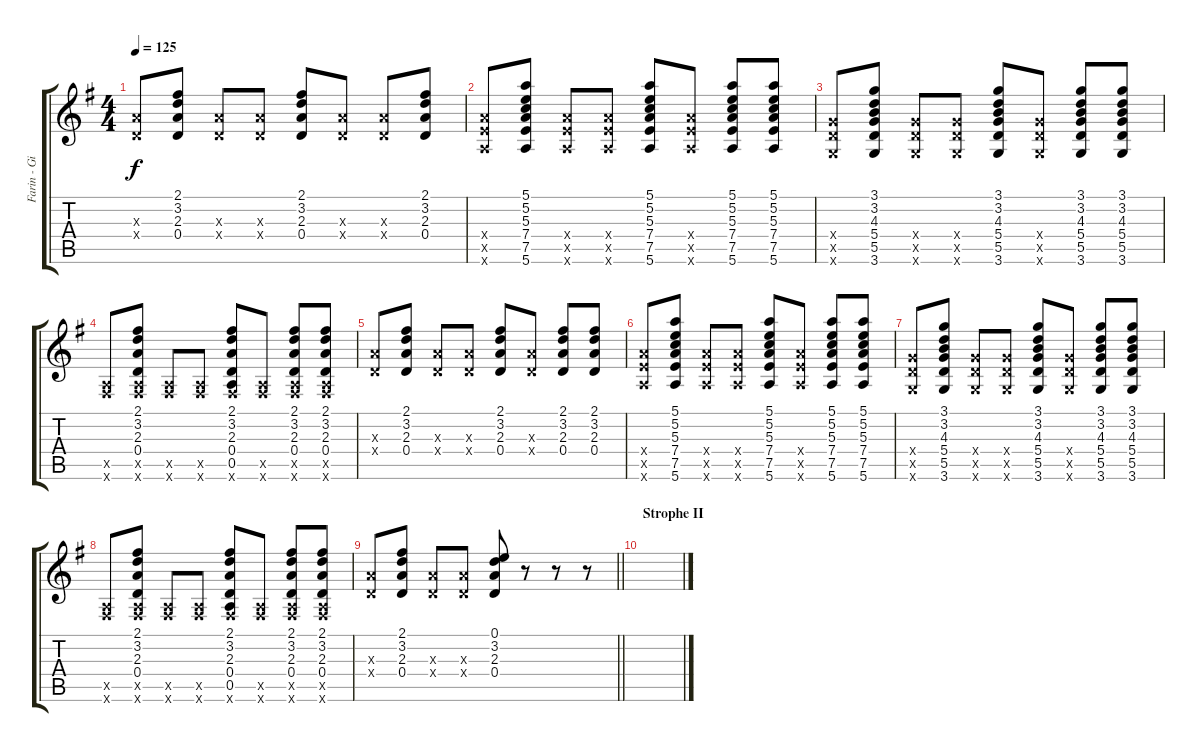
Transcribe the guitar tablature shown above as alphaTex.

\track ("Farin - Gitarre 1 (Verzerrt)" "Farin - Gi") {instrument overdrivenguitar}
\staff {score tabs}
\tuning (E4 B3 G3 D3 A2 E2) {hide}
\ts (4 4)
\tempo 125
\clef g2
\ks g
(2.3{x} 0.4{x}).8{dy f} (2.1 3.2 2.3 0.4).8 (2.3{x} 0.4{x}).8 (2.3{x} 0.4{x}).8 (2.1 3.2 2.3 0.4).8 (2.3{x} 0.4{x}).8 (2.3{x} 0.4{x}).8 (2.1 3.2 2.3 0.4).8 |
(7.4{x} 7.5{x} 5.6{x}).8 (5.1 5.2 5.3 7.4 7.5 5.6).8 (7.4{x} 7.5{x} 5.6{x}).8 (7.4{x} 7.5{x} 5.6{x}).8 (5.1 5.2 5.3 7.4 7.5 5.6).8 (7.4{x} 7.5{x} 5.6{x}).8 (5.1 5.2 5.3 7.4 7.5 5.6).8 (5.1 5.2 5.3 7.4 7.5 5.6).8 |
(5.4{x} 5.5{x} 3.6{x}).8 (3.1 3.2 4.3 5.4 5.5 3.6).8 (5.4{x} 5.5{x} 3.6{x}).8 (5.4{x} 5.5{x} 3.6{x}).8 (3.1 3.2 4.3 5.4 5.5 3.6).8 (5.4{x} 5.5{x} 3.6{x}).8 (3.1 3.2 4.3 5.4 5.5 3.6).8 (3.1 3.2 4.3 5.4 5.5 3.6).8 |
(0.5{x} 2.6{x}).8 (2.1 3.2 2.3 0.4 0.5{x} 2.6{x}).8 (0.5{x} 2.6{x}).8 (0.5{x} 2.6{x}).8 (2.1 3.2 2.3 0.4 0.5 2.6{x}).8 (0.5{x} 2.6{x}).8 (2.1 3.2 2.3 0.4 0.5{x} 2.6{x}).8 (2.1 3.2 2.3 0.4 0.5{x} 2.6{x}).8 |
(2.3{x} 0.4{x}).8 (2.1 3.2 2.3 0.4).8 (2.3{x} 0.4{x}).8 (2.3{x} 0.4{x}).8 (2.1 3.2 2.3 0.4).8 (2.3{x} 0.4{x}).8 (2.1 3.2 2.3 0.4).8 (2.1 3.2 2.3 0.4).8 |
(7.4{x} 7.5{x} 5.6{x}).8 (5.1 5.2 5.3 7.4 7.5 5.6).8 (7.4{x} 7.5{x} 5.6{x}).8 (7.4{x} 7.5{x} 5.6{x}).8 (5.1 5.2 5.3 7.4 7.5 5.6).8 (7.4{x} 7.5{x} 5.6{x}).8 (5.1 5.2 5.3 7.4 7.5 5.6).8 (5.1 5.2 5.3 7.4 7.5 5.6).8 |
(5.4{x} 5.5{x} 3.6{x}).8 (3.1 3.2 4.3 5.4 5.5 3.6).8 (5.4{x} 5.5{x} 3.6{x}).8 (5.4{x} 5.5{x} 3.6{x}).8 (3.1 3.2 4.3 5.4 5.5 3.6).8 (5.4{x} 5.5{x} 3.6{x}).8 (3.1 3.2 4.3 5.4 5.5 3.6).8 (3.1 3.2 4.3 5.4 5.5 3.6).8 |
(0.5{x} 2.6{x}).8 (2.1 3.2 2.3 0.4 0.5{x} 2.6{x}).8 (0.5{x} 2.6{x}).8 (0.5{x} 2.6{x}).8 (2.1 3.2 2.3 0.4 0.5 2.6{x}).8 (0.5{x} 2.6{x}).8 (2.1 3.2 2.3 0.4 0.5{x} 2.6{x}).8 (2.1 3.2 2.3 0.4 0.5{x} 2.6{x}).8 |
\barLineRight lightlight
(2.3{x} 0.4{x}).8 (2.1 3.2 2.3 0.4).8 (2.3{x} 0.4{x}).8 (2.3{x} 0.4{x}).8 (0.1 3.2 2.3 0.4).8 r.8 r.8 r.8 |
\section ("" "Strophe II")
